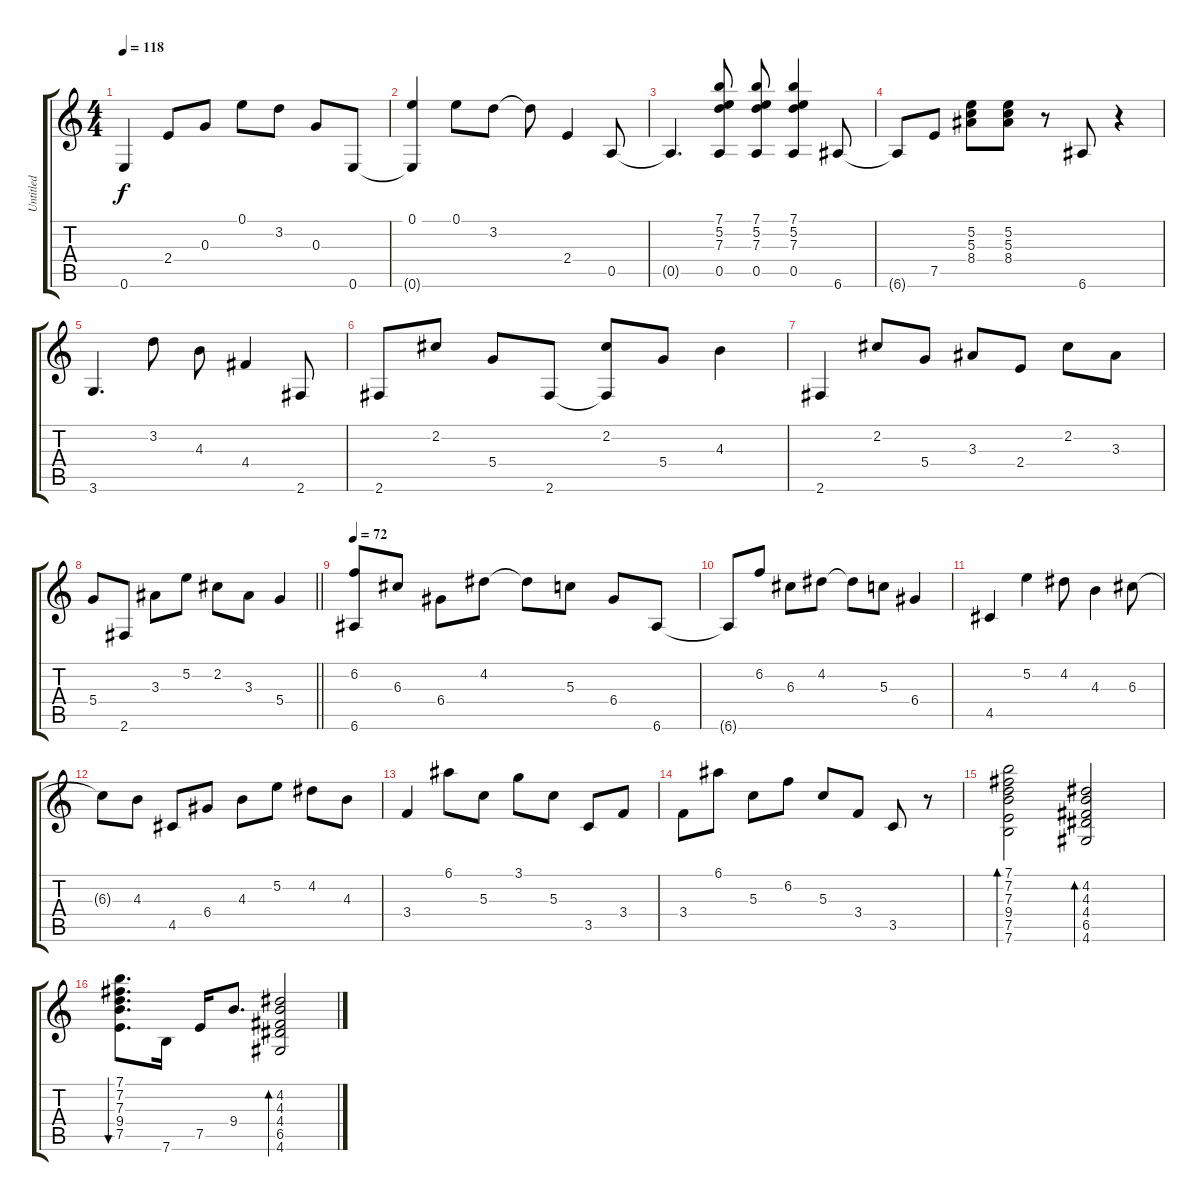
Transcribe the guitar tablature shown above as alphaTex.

\track ("Untitled" "Untitled") {instrument acousticguitarnylon}
\staff {score tabs}
\tuning (E4 B3 G3 D3 A2 E2) {hide}
\ts (4 4)
\tempo 118
\clef g2
\ks c
0.6{t}.4{dy f} 2.4.8 0.3.8 0.1.8 3.2.8 0.3.8 0.6.8 |
(0.1 0.6{t}).4 0.1.8 3.2.8 3.2{t}.8 2.4.4 0.5.8 |
0.5{t}.4{d} (7.1 5.2 7.3 0.5).8 (7.1 5.2 7.3 0.5).8 (7.1 5.2 7.3 0.5).4 6.6.8 |
6.6{t}.8 7.5.8 (5.2 5.3 8.4).8 (5.2 5.3 8.4).8 r.8 6.6.8 r.4 |
3.6.4{d} 3.2.8 4.3.8 4.4.4 2.6.8 |
2.6.8 2.2.8 5.4.8 2.6.8 (2.2 2.6{t}).8 5.4.8 4.3.4 |
2.6.4 2.2.8 5.4.8 3.3.8 2.4.8 2.2.8 3.3.8 |
\barLineRight lightlight
5.4.8 2.6.8 3.3.8 5.2.8 2.2.8 3.3.8 5.4.4 |
\tempo 72
(6.2 6.6).8 6.3.8 6.4.8 4.2.8 4.2{t}.8 5.3.8 6.4.8 6.6.8 |
6.6{t}.8 6.2.8 6.3.8 4.2.8 4.2{t}.8 5.3.8 6.4.4 |
4.5.4 5.2.4 4.2.8 4.3.4 6.3.8 |
6.3{t}.8 4.3.8 4.5.8 6.4.8 4.3.8 5.2.8 4.2.8 4.3.8 |
3.4.4 6.1.8 5.3.8 3.1.8 5.3.8 3.5.8 3.4.8 |
3.4.8 6.1.8 5.3.8 6.2.8 5.3.8 3.4.8 3.5.8 r.8 |
(7.1 7.2 7.3 9.4 7.5 7.6).2{bd 30} (4.2 4.3 4.4 6.5 4.6).2{bd 30} |
(7.1 7.2 7.3 9.4 7.5).8{d bu 30} 7.6.16 7.5.16 9.4.8{d} (4.2 4.3 4.4 6.5 4.6).2{bd 30}
